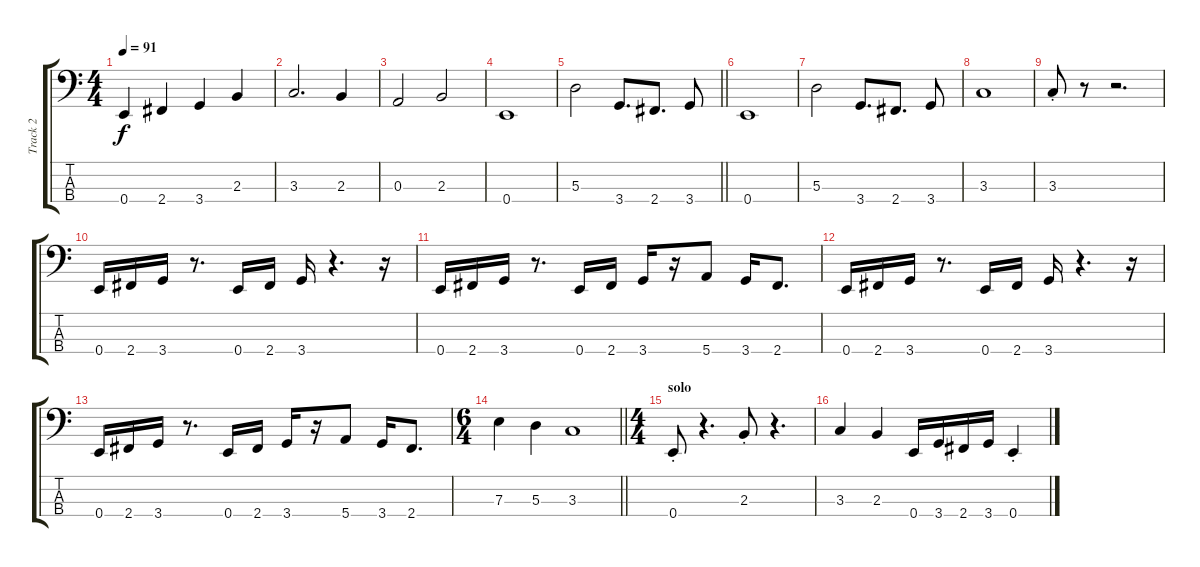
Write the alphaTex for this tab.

\track ("Track 2" "Track 2") {instrument electricbassfinger}
\staff {score tabs}
\tuning (G2 D2 A1 E1) {hide}
\ts (4 4)
\tempo 91
\clef f4
\ks c
0.4.4{dy f} 2.4.4 3.4.4 2.3.4 |
3.3.2{d} 2.3.4 |
0.3.2 2.3.2 |
0.4.1 |
\barLineRight lightlight
5.3.2 3.4.8{d} 2.4.8{d} 3.4.8 |
0.4.1 |
5.3.2 3.4.8{d} 2.4.8{d} 3.4.8 |
3.3.1 |
3.3{st}.8 r.8 r.2{d} |
0.4.16 2.4.16 3.4.16 r.8{d} 0.4.16 2.4.16 3.4.16 r.4{d} r.16 |
0.4.16 2.4.16 3.4.16 r.8{d} 0.4.16 2.4.16 3.4.16 r.16 5.4.8 3.4.16 2.4.8{d} |
0.4.16 2.4.16 3.4.16 r.8{d} 0.4.16 2.4.16 3.4.16 r.4{d} r.16 |
0.4.16 2.4.16 3.4.16 r.8{d} 0.4.16 2.4.16 3.4.16 r.16 5.4.8 3.4.16 2.4.8{d} |
\ts (6 4)
\barLineRight lightlight
7.3.4 5.3.4 3.3.1 |
\ts (4 4)
\section ("" "solo")
0.4{st}.8 r.4{d} 2.3{st}.8 r.4{d} |
3.3.4 2.3.4 0.4.16 3.4.16 2.4.16 3.4.16 0.4{st}.4
